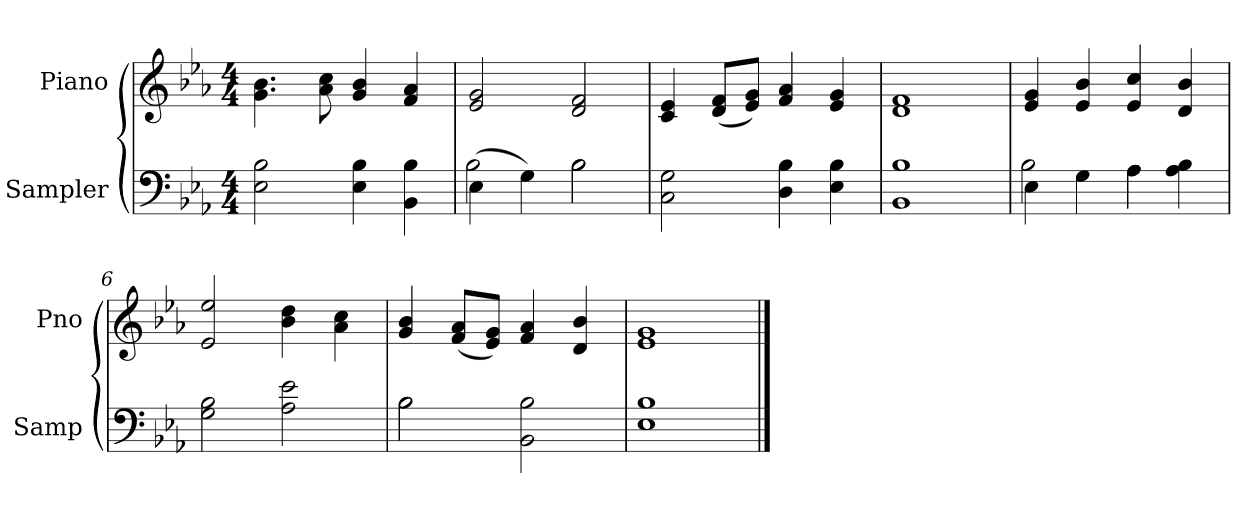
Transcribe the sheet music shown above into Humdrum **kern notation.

**kern	**kern
*part2	*part1
*staff2	*staff1
*I"Sampler	*I"Piano
*I'Samp	*I'Pno
*clefF4	*clefG2
*k[b-e-a-]	*k[b-e-a-]
*E-:	*E-:
*M4/4	*M4/4
=1	=1
2E- 2B-	4.g\ 4.b-\
.	8a- 8cc
4E- 4B-	4g 4b-
4BB- 4B-	4f 4a-
=2	=2
*^	*
(4E-\	2B-	2e- 2g
4G\)	.	.
2B-\	2B-	2d 2f
*v	*v	*
=3	=3
2C 2G	4c 4e-
.	(8d/ 8f/L
.	8e-/ 8g/J)
4D 4B-	4f 4a-
4E- 4B-	4e- 4g
=4	=4
1BB- 1B-	1d 1f
=5	=5
*^	*
4E-\	2B-	4e- 4g
4G\	.	4e- 4b-
4A-\	4A-	4e- 4cc
4A- 4B-	4ryy	4d 4b-
*v	*v	*
=6	=6
2G 2B-	2e- 2ee-
2A- 2e-	4b- 4dd
.	4a- 4cc
=7	=7
*^	*
2B-\	2B-	4g 4b-
.	.	(8f/ 8a-/L
.	.	8e-/ 8g/J)
2BB- 2B-	2ryy	4f 4a-
.	.	4d 4b-
*v	*v	*
=8	=8
1E- 1B-	1e- 1g
==	==
*-	*-
